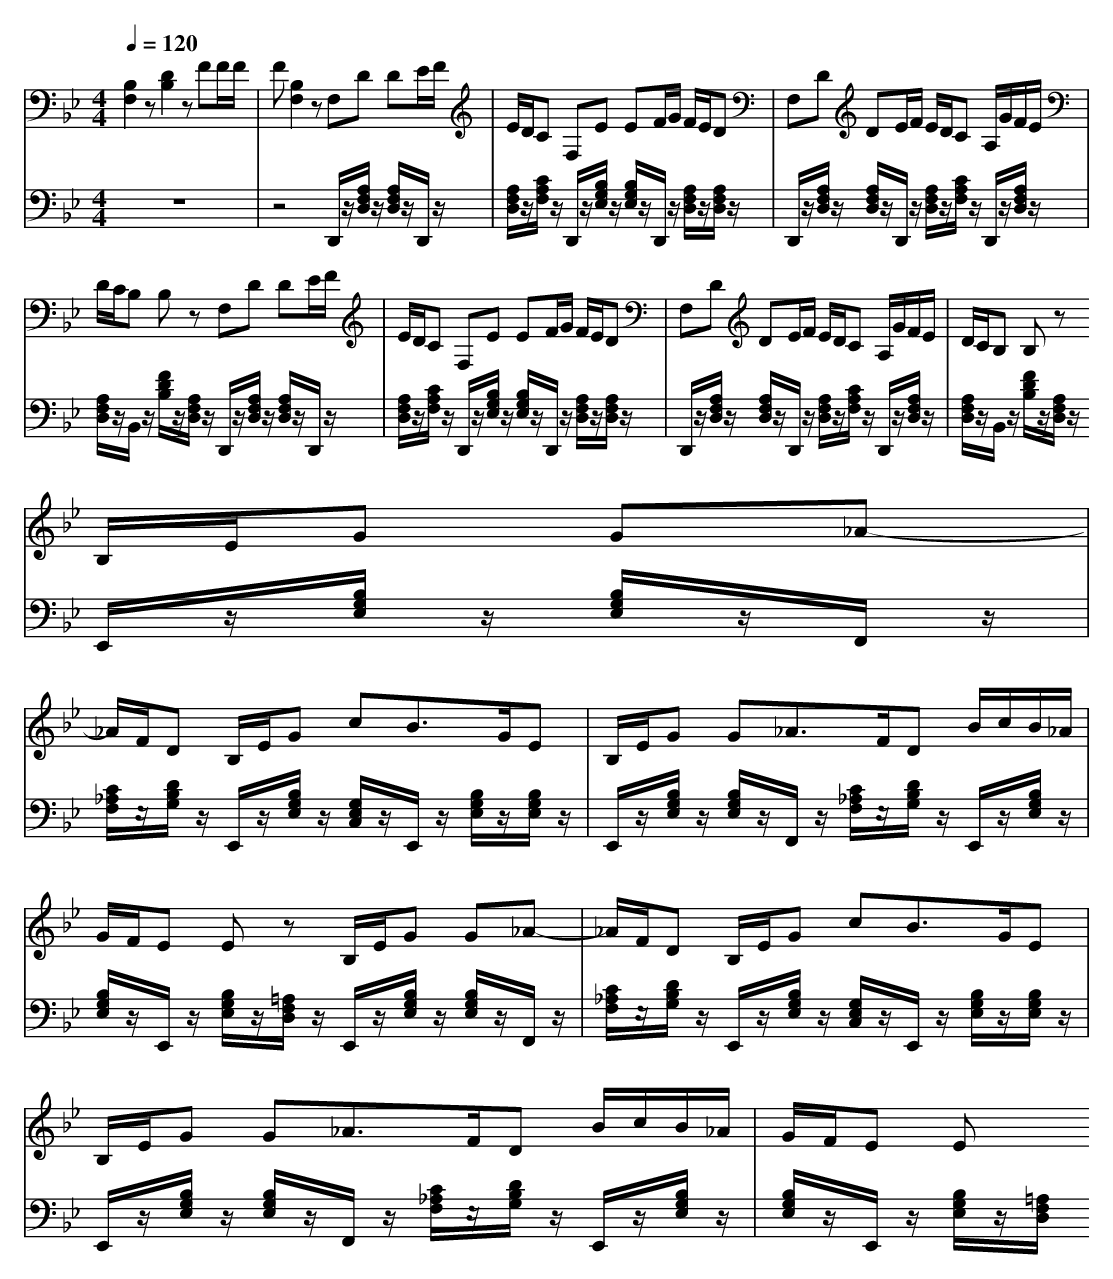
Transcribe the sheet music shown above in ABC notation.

X:1
T:
M: 4/4
L: 1/8
Q:1/4=120
K:Bb % 2 flats
V:1
[B,2F,2] z[D2B,2]z FF/2F/2|F[B,2F,2]z F,D DE/2F/2|E/2D/2C F,E EF/2G/2 F/2E/2D|F,D DE/2F/2 E/2D/2C A,/2G/2F/2E/2|
D/2C/2B, B,z F,D DE/2F/2|E/2D/2C F,E EF/2G/2 F/2E/2D|F,D DE/2F/2 E/2D/2C A,/2G/2F/2E/2|D/2C/2B, B,z
B,/2E/2G G_A-|
_A/2F/2D B,/2E/2G cB3/2G/2E|B,/2E/2G G_A3/2F/2D B/2c/2B/2_A/2|G/2F/2E Ez B,/2E/2G G_A-|_A/2F/2D B,/2E/2G cB3/2G/2E|
B,/2E/2G G_A3/2F/2D B/2c/2B/2_A/2|G/2F/2E E
V:2
z8|z4 D,,/2z/2[A,/2F,/2D,/2]z/2 [A,/2F,/2D,/2]z/2D,,/2z/2|[A,/2F,/2D,/2]z/2[C/2A,/2F,/2]z/2 D,,/2z/2[B,/2G,/2E,/2]z/2 [B,/2G,/2E,/2]z/2D,,/2z/2 [A,/2F,/2D,/2]z/2[A,/2F,/2D,/2]z/2|D,,/2z/2[A,/2F,/2D,/2]z/2 [A,/2F,/2D,/2]z/2D,,/2z/2 [A,/2F,/2D,/2]z/2[C/2A,/2F,/2]z/2 D,,/2z/2[A,/2F,/2D,/2]z/2|
[A,/2F,/2D,/2]z/2B,,/2z/2 [F/2D/2B,/2]z/2[A,/2F,/2D,/2]z/2 D,,/2z/2[A,/2F,/2D,/2]z/2 [A,/2F,/2D,/2]z/2D,,/2z/2|[A,/2F,/2D,/2]z/2[C/2A,/2F,/2]z/2 D,,/2z/2[B,/2G,/2E,/2]z/2 [B,/2G,/2E,/2]z/2D,,/2z/2 [A,/2F,/2D,/2]z/2[A,/2F,/2D,/2]z/2|D,,/2z/2[A,/2F,/2D,/2]z/2 [A,/2F,/2D,/2]z/2D,,/2z/2 [A,/2F,/2D,/2]z/2[C/2A,/2F,/2]z/2 D,,/2z/2[A,/2F,/2D,/2]z/2|[A,/2F,/2D,/2]z/2B,,/2z/2 [F/2D/2B,/2]z/2[A,/2F,/2D,/2]z/2
E,,/2z/2[B,/2G,/2E,/2]z/2 [B,/2G,/2E,/2]z/2F,,/2z/2|
[C/2_A,/2F,/2]z/2[D/2B,/2G,/2]z/2 E,,/2z/2[B,/2G,/2E,/2]z/2 [G,/2E,/2C,/2]z/2E,,/2z/2 [B,/2G,/2E,/2]z/2[B,/2G,/2E,/2]z/2|E,,/2z/2[B,/2G,/2E,/2]z/2 [B,/2G,/2E,/2]z/2F,,/2z/2 [C/2_A,/2F,/2]z/2[D/2B,/2G,/2]z/2 E,,/2z/2[B,/2G,/2E,/2]z/2|[B,/2G,/2E,/2]z/2E,,/2z/2 [B,/2G,/2E,/2]z/2[=A,/2F,/2D,/2]z/2 E,,/2z/2[B,/2G,/2E,/2]z/2 [B,/2G,/2E,/2]z/2F,,/2z/2|[C/2_A,/2F,/2]z/2[D/2B,/2G,/2]z/2 E,,/2z/2[B,/2G,/2E,/2]z/2 [G,/2E,/2C,/2]z/2E,,/2z/2 [B,/2G,/2E,/2]z/2[B,/2G,/2E,/2]z/2|
E,,/2z/2[B,/2G,/2E,/2]z/2 [B,/2G,/2E,/2]z/2F,,/2z/2 [C/2_A,/2F,/2]z/2[D/2B,/2G,/2]z/2 E,,/2z/2[B,/2G,/2E,/2]z/2|[B,/2G,/2E,/2]z/2E,,/2z/2 [B,/2G,/2E,/2]z/2[=A,/2F,/2D,/2]
